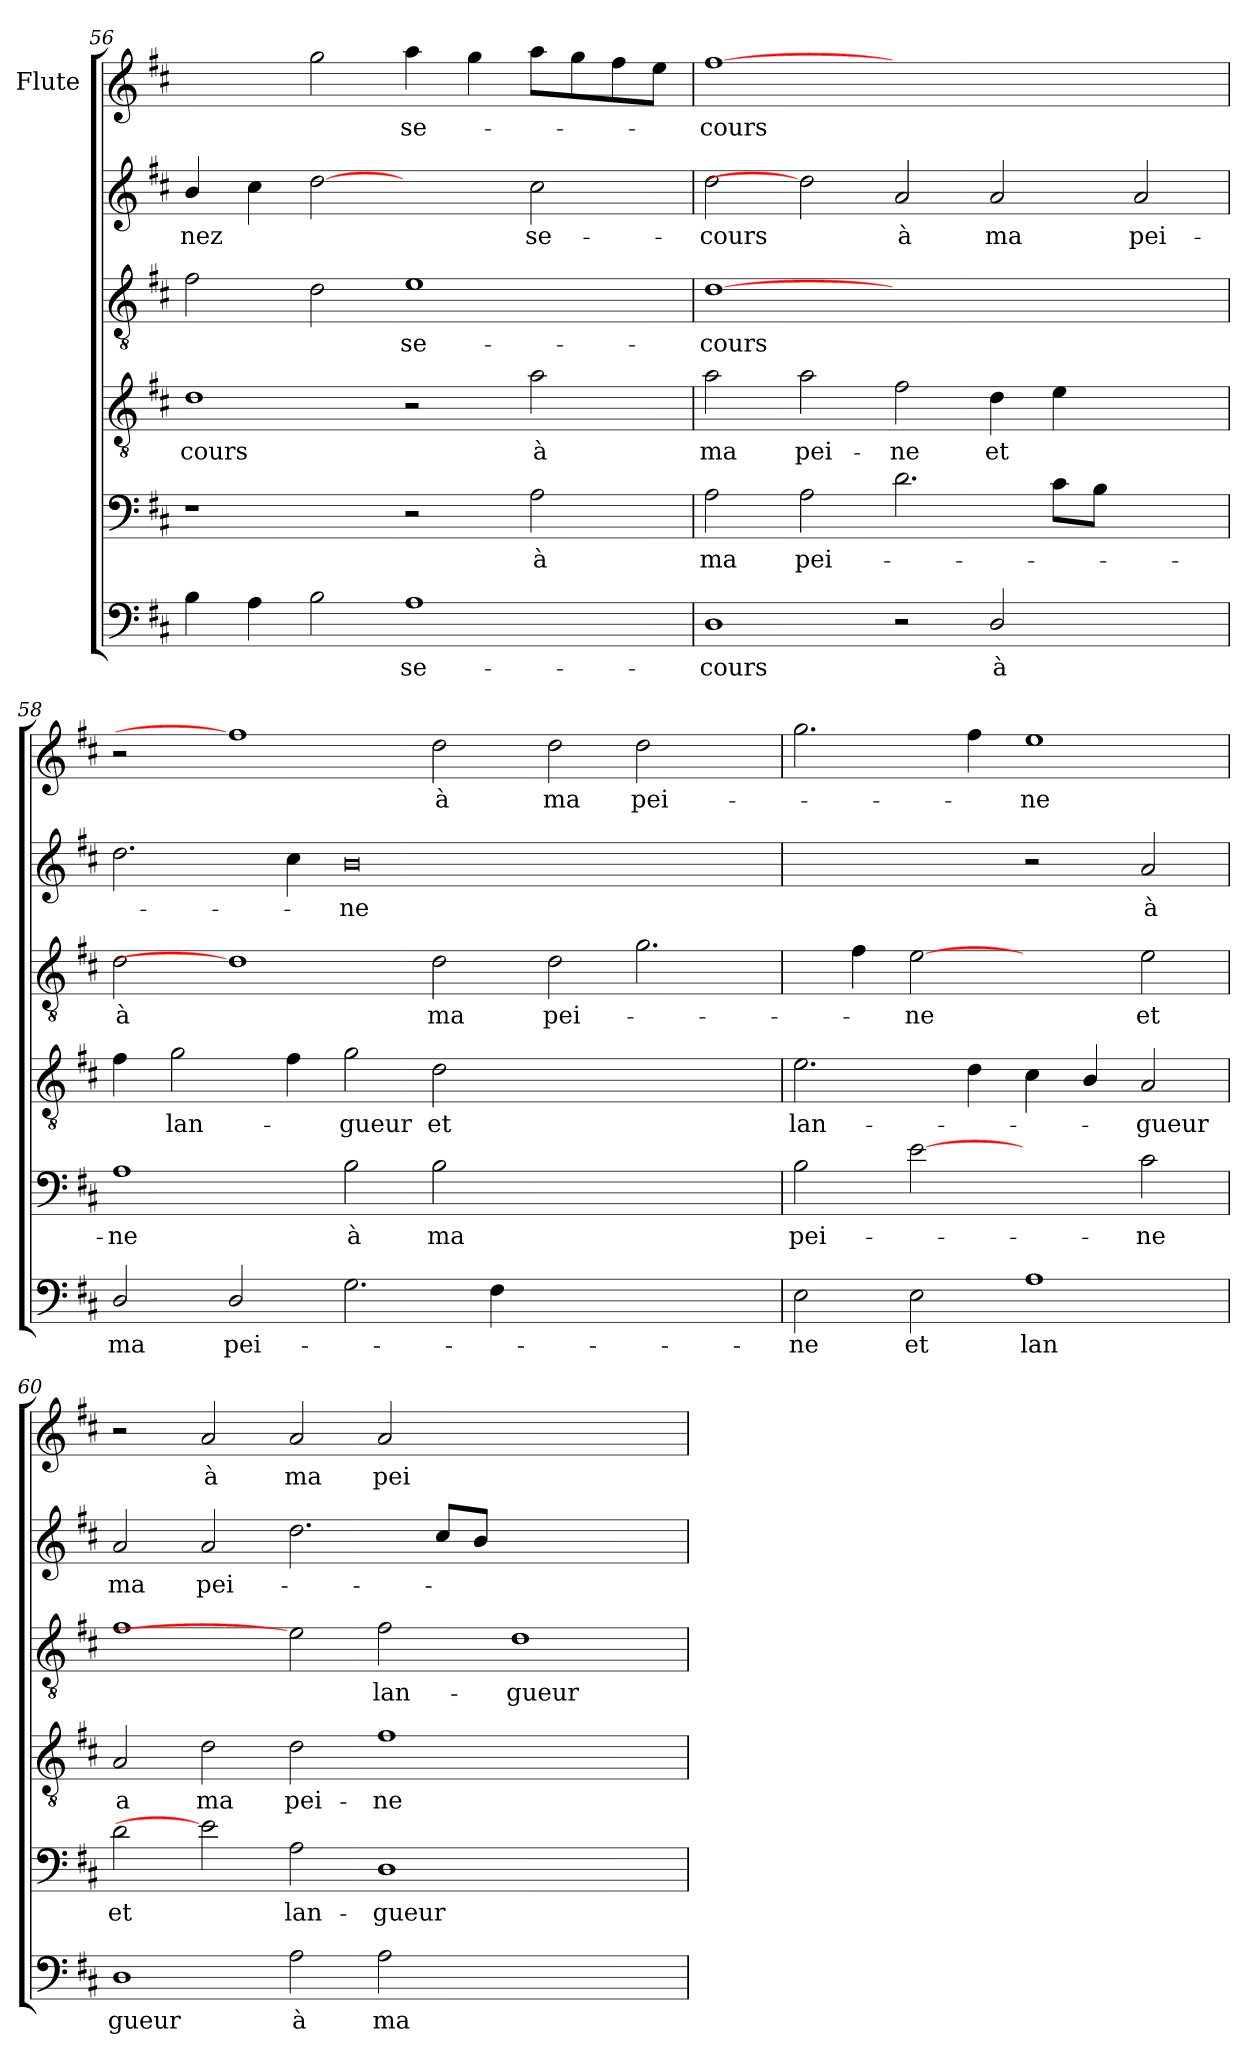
**kern	**text	**kern	**text	**kern	**text	**kern	**text	**kern	**text	**kern	**text
*part6	*part6	*part5	*part5	*part4	*part4	*part3	*part3	*part2	*part2	*part1	*part1
*staff6	*staff6	*staff5	*staff5	*staff4	*staff4	*staff3	*staff3	*staff2	*staff2	*staff1	*staff1
*	*	*	*	*	*	*	*	*	*	*I"Flute	*
*clefF4	*	*clefF4	*	*clefGv2	*	*clefGv2	*	*clefG2	*	*clefG2	*
*ITrd1c2	*	*ITrd1c2	*	*ITrd1c2	*	*ITrd1c2	*	*ITrd1c2	*	*ITrd1c2	*
*k[]	*	*k[]	*	*k[]	*	*k[]	*	*k[]	*	*k[]	*
*C:	*	*C:	*	*C:	*	*C:	*	*C:	*	*C:	*
=56	=56	=56	=56	=56	=56	=56	=56	=56	=56	=56	=56
!	!	!	!	!	!LO:LY:b	!	!	!	!LO:LY:b	!	!
4A\	.	1r	.	1c	-cours	2e\	.	4a/	-nez	2gg\yy	.
4G\	.	.	.	.	.	.	.	4b\	.	.	.
2A\	.	.	.	.	.	2c\	.	[2cc	.	2ff\	.
!	!LO:LY:b	!	!	!	!	!	!LO:LY:b	!	!	!	!LO:LY:b
1G	se-	2r	.	2r	.	1d	se-	2ryy	.	4gg\	se-
.	.	.	.	.	.	.	.	.	.	4ff\	.
!	!	!	!LO:LY:b	!	!LO:LY:b	!	!	!	!LO:LY:b	!	!
.	.	2G\	à	2g\	à	.	.	2b\	se-	8gg\L	.
.	.	.	.	.	.	.	.	.	.	8ff\	.
.	.	.	.	.	.	.	.	.	.	8ee\	.
.	.	.	.	.	.	.	.	.	.	8dd\J	.
!!LO:PB:g=z
=57	=57	=57	=57	=57	=57	=57	=57	=57	=57	=57	=57
!	!LO:LY:b	!	!LO:LY:b	!	!LO:LY:b	!	!LO:LY:b	!	!LO:LY:b	!	!LO:LY:b
1C	-cours	2G\	ma	2g\	ma	[1c	-cours	2cc\	-cours	[1ee	-cours
!	!	!	!LO:LY:b	!	!LO:LY:b	!	!	!	!	!	!
.	.	2G\	pei-	2g\	pei-	.	.	2cc]	.	.	.
!	!	!	!	!	!LO:LY:b	!	!	!	!LO:LY:b	!	!
2r	.	2.c\	.	2e\	-ne	1.ryy	.	2g/	à	1.ryy	.
!	!LO:LY:b	!	!	!	!LO:LY:b	!	!	!	!LO:LY:b	!	!
2C/	à	.	.	4c\	et	.	.	2g/	ma	.	.
.	.	8B\L	.	4d\	.	.	.	.	.	.	.
.	.	8A\J	.	.	.	.	.	.	.	.	.
!	!	!	!	!	!	!	!	!	!LO:LY:b	!	!
2ryy	.	2ryy	.	2ryy	.	.	.	2g/	pei-	.	.
=58	=58	=58	=58	=58	=58	=58	=58	=58	=58	=58	=58
!	!LO:LY:b	!	!LO:LY:b	!	!	!	!LO:LY:b	!	!	!	!
2C/	ma	1G	-ne	4e\	.	2c\	à	2.cc\	.	2r	.
!	!	!	!	!	!LO:LY:b	!	!	!	!	!	!
.	.	.	.	2f\	lan-	.	.	.	.	.	.
!	!LO:LY:b	!	!	!	!	!	!	!	!	!	!
2C/	pei-	.	.	.	.	1c]	.	.	.	1ee]	.
.	.	.	.	4e\	.	.	.	4b\	.	.	.
!	!	!	!LO:LY:b	!	!LO:LY:b	!	!	!	!LO:LY:b	!	!
2.F\	.	2A\	à	2f\	-gueur	.	.	0a	-ne	.	.
!	!	!	!LO:LY:b	!	!LO:LY:b	!	!LO:LY:b	!	!	!	!LO:LY:b
.	.	2A\	ma	2c\	et	2c\	ma	.	.	2cc\	à
4E\	.	.	.	.	.	.	.	.	.	.	.
!	!	!	!	!	!	!	!LO:LY:b	!	!	!	!LO:LY:b
1ryy	.	1ryy	.	1ryy	.	2c\	pei-	.	.	2cc\	ma
!	!	!	!	!	!	!	!	!	!	!	!LO:LY:b
.	.	.	.	.	.	2.f\	.	.	.	2cc\	pei-
4ryy	.	4ryy	.	4ryy	.	.	.	4ryy	.	4ryy	.
=59	=59	=59	=59	=59	=59	=59	=59	=59	=59	=59	=59
!	!LO:LY:b	!	!LO:LY:b	!	!LO:LY:b	!	!	!	!	!	!
2D\	-ne	2A\	pei-	2.d\	lan-	4f\yy	.	1ayy	.	2.ff\	.
.	.	.	.	.	.	4e\	.	.	.	.	.
!	!LO:LY:b	!	!	!	!	!	!LO:LY:b	!	!	!	!
2D\	et	[2d	.	.	.	[2d	-ne	.	.	.	.
.	.	.	.	4c\	.	.	.	.	.	4ee\	.
!	!LO:LY:b	!	!	!	!	!	!	!	!	!	!LO:LY:b
1G	lan	2ryy	.	4B\	.	2ryy	.	2r	.	1dd	-ne
.	.	.	.	4A/	.	.	.	.	.	.	.
!	!	!	!LO:LY:b	!	!LO:LY:b	!	!LO:LY:b	!	!LO:LY:b	!	!
.	.	2B\	-ne	2G/	-gueur	2d\	et	2g/	à	.	.
=60	=60	=60	=60	=60	=60	=60	=60	=60	=60	=60	=60
!	!LO:LY:b	!	!LO:LY:b	!	!LO:LY:b	!	!	!	!LO:LY:b	!	!
1C	gueur	2c\	et	2G/	a	1e	.	2g/	ma	2r	.
!	!	!	!	!	!LO:LY:b	!	!	!	!LO:LY:b	!	!LO:LY:b
.	.	2d]	.	2c\	ma	.	.	2g/	pei-	2g/	à
!	!LO:LY:b	!	!LO:LY:b	!	!LO:LY:b	!	!	!	!	!	!LO:LY:b
2G\	à	2G\	lan-	2c\	pei-	2d]	.	2.cc\	.	2g/	ma
!	!LO:LY:b	!	!LO:LY:b	!	!LO:LY:b	!	!LO:LY:b	!	!	!	!LO:LY:b
2G\	ma	1C	-gueur	1e	-ne	2e\	lan-	.	.	2g/	pei-
.	.	.	.	.	.	.	.	8b/L	.	.	.
.	.	.	.	.	.	.	.	8a/J	.	.	.
!	!	!	!	!	!	!	!LO:LY:b	!	!	!	!
1ryy	.	.	.	.	.	1c	-gueur	1ryy	.	1ryy	.
.	.	2ryy	.	2ryy	.	.	.	.	.	.	.
=	=	=	=	=	=	=	=	=	=	=	=
*-	*-	*-	*-	*-	*-	*-	*-	*-	*-	*-	*-
